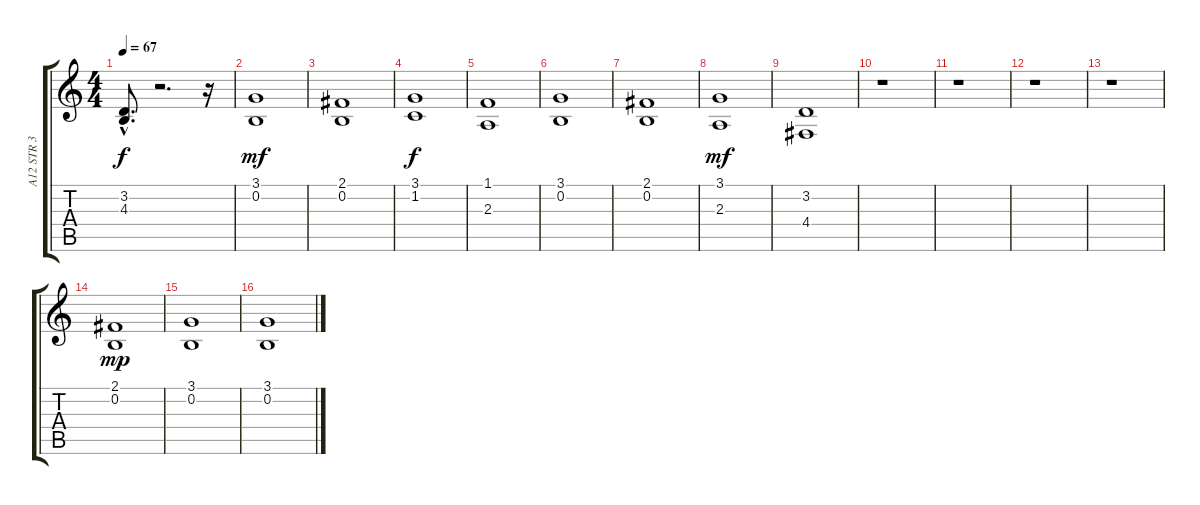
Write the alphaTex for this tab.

\track ("A12 STR 3" "A12 STR 3") {instrument stringensemble2}
\staff {score tabs}
\tuning (E4 B3 G3 D3 A2 E2) {hide}
\ts (4 4)
\tempo 67
\clef g2
\ks c
(3.2{hac t} 4.3{hac t}).8{d dy f} r.2{d} r.16 |
(3.1 0.2).1{dy mf} |
(2.1 0.2).1 |
(3.1 1.2).1{dy f} |
(1.1 2.3).1 |
(3.1 0.2).1 |
(2.1 0.2).1 |
(3.1 2.3).1{dy mf} |
(3.2 4.4).1 |
r.1 |
r.1 |
r.1 |
r.1 |
(2.1 0.2).1{dy mp} |
(3.1 0.2).1 |
(3.1 0.2).1
